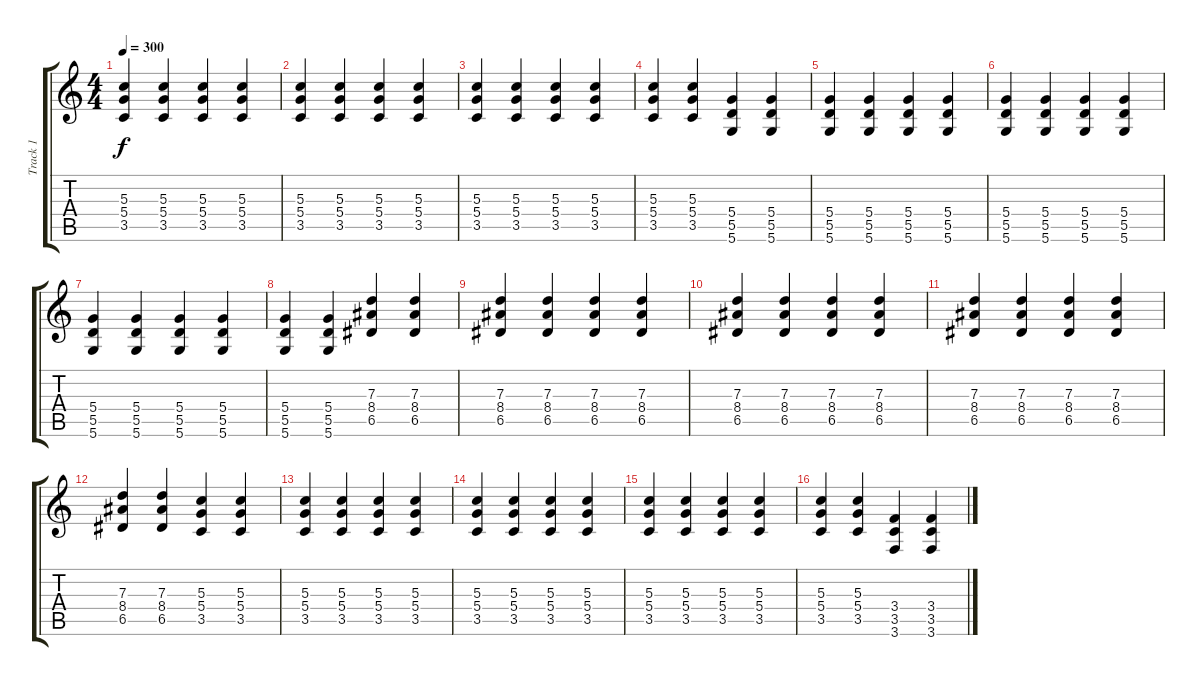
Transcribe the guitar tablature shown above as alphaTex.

\track ("Track 1" "Track 1") {instrument electricguitarclean}
\staff {score tabs}
\tuning (E4 B3 G3 D3 A2 D2) {hide}
\ts (4 4)
\tempo 300
\clef g2
\ks c
(5.3 5.4 3.5).4{dy f} (5.3 5.4 3.5).4 (5.3 5.4 3.5).4 (5.3 5.4 3.5).4 |
(5.3 5.4 3.5).4 (5.3 5.4 3.5).4 (5.3 5.4 3.5).4 (5.3 5.4 3.5).4 |
(5.3 5.4 3.5).4 (5.3 5.4 3.5).4 (5.3 5.4 3.5).4 (5.3 5.4 3.5).4 |
(5.3 5.4 3.5).4 (5.3 5.4 3.5).4 (5.4 5.5 5.6).4 (5.4 5.5 5.6).4 |
(5.4 5.5 5.6).4 (5.4 5.5 5.6).4 (5.4 5.5 5.6).4 (5.4 5.5 5.6).4 |
(5.4 5.5 5.6).4 (5.4 5.5 5.6).4 (5.4 5.5 5.6).4 (5.4 5.5 5.6).4 |
(5.4 5.5 5.6).4 (5.4 5.5 5.6).4 (5.4 5.5 5.6).4 (5.4 5.5 5.6).4 |
(5.4 5.5 5.6).4 (5.4 5.5 5.6).4 (7.3 8.4 6.5).4 (7.3 8.4 6.5).4 |
(7.3 8.4 6.5).4 (7.3 8.4 6.5).4 (7.3 8.4 6.5).4 (7.3 8.4 6.5).4 |
(7.3 8.4 6.5).4 (7.3 8.4 6.5).4 (7.3 8.4 6.5).4 (7.3 8.4 6.5).4 |
(7.3 8.4 6.5).4 (7.3 8.4 6.5).4 (7.3 8.4 6.5).4 (7.3 8.4 6.5).4 |
(7.3 8.4 6.5).4 (7.3 8.4 6.5).4 (5.3 5.4 3.5).4 (5.3 5.4 3.5).4 |
(5.3 5.4 3.5).4 (5.3 5.4 3.5).4 (5.3 5.4 3.5).4 (5.3 5.4 3.5).4 |
(5.3 5.4 3.5).4 (5.3 5.4 3.5).4 (5.3 5.4 3.5).4 (5.3 5.4 3.5).4 |
(5.3 5.4 3.5).4 (5.3 5.4 3.5).4 (5.3 5.4 3.5).4 (5.3 5.4 3.5).4 |
(5.3 5.4 3.5).4 (5.3 5.4 3.5).4 (3.4 3.5 3.6).4 (3.4 3.5 3.6).4
